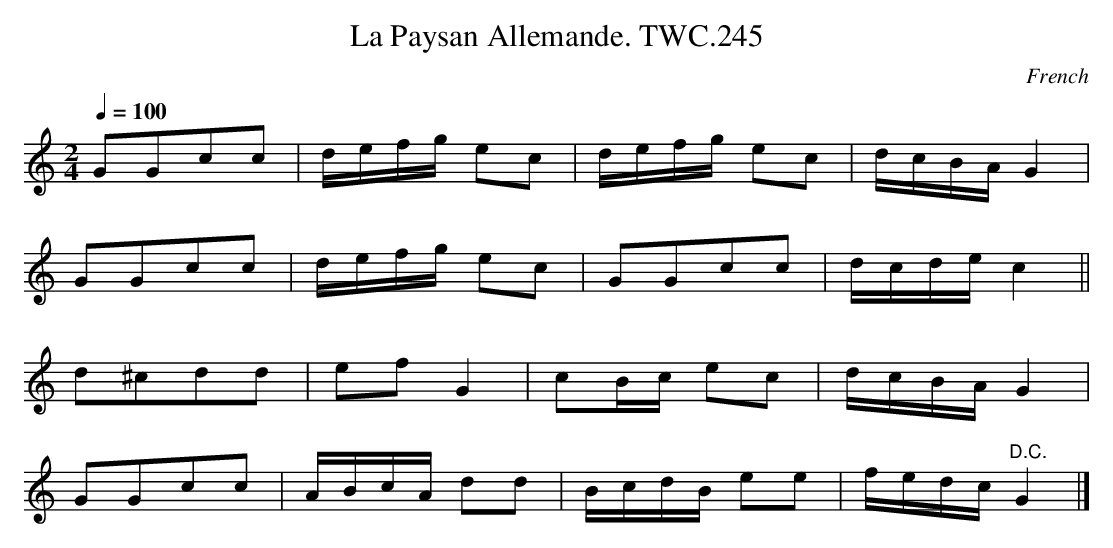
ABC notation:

X:1
T:Paysan Allemande. TWC.245, La
M:2/4
L:1/8
Q:1/4=100
C:French
K:C
GGcc|d/e/f/g/ ec|d/e/f/g/ ec|d/c/B/A/G2|
GGcc|d/e/f/g/ ec|GGcc|d/c/d/e/c2||
d^cdd|efG2|cB/c/ ec|d/c/B/A/G2|
GGcc|A/B/c/A/ dd|B/c/d/B/ ee|f/e/d/c/"D.C."G2|]
